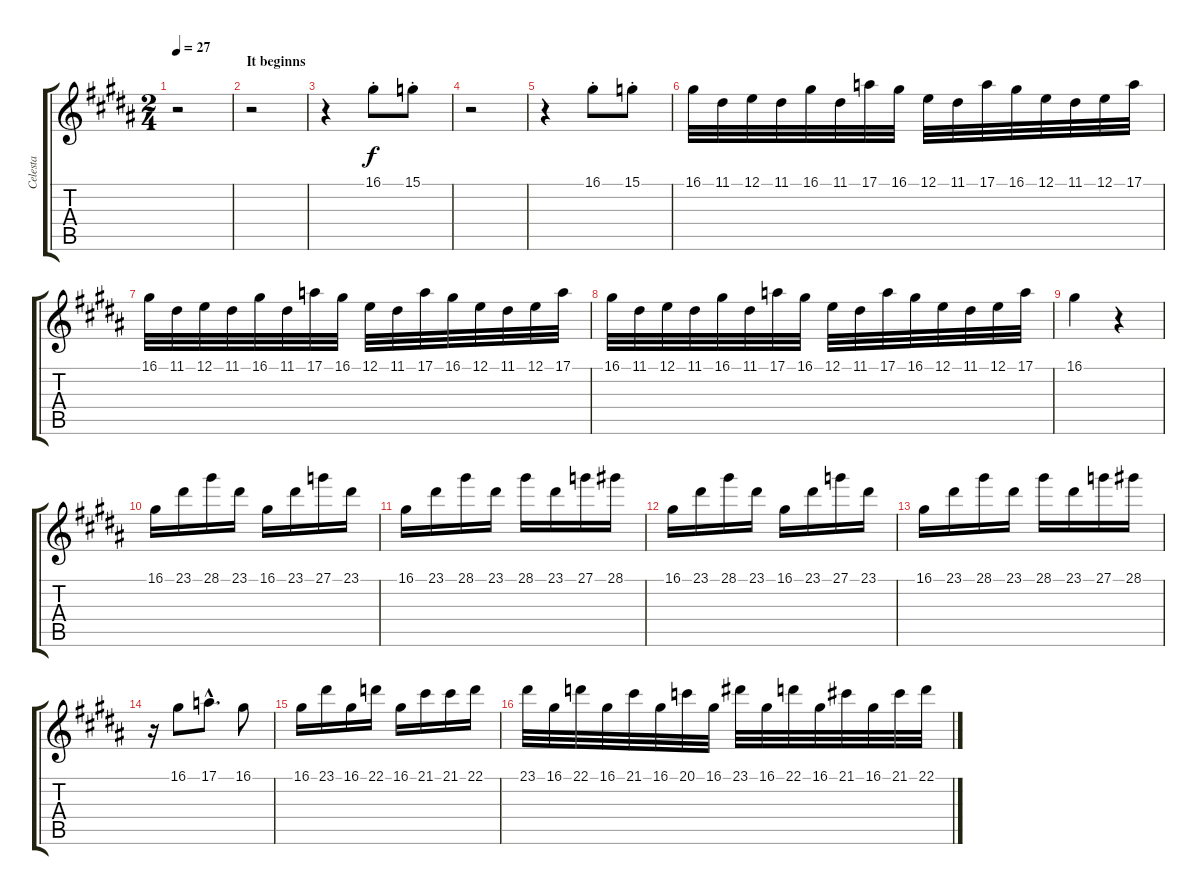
\track ("Celesta" "Celesta") {instrument celesta}
\staff {score tabs}
\tuning (E4 B3 G3 D3 A2 E2) {hide}
\ts (2 4)
\tempo 27
\clef g2
\ks g#minor
r.2{dy f} |
\section ("" "It beginns")
r.2 |
r.4 16.1{st}.8 15.1{st}.8 |
r.2 |
r.4 16.1{st}.8 15.1{st}.8 |
16.1.32{volume 8} 11.1.32 12.1.32 11.1.32 16.1.32 11.1.32 17.1.32 16.1.32 12.1.32 11.1.32 17.1.32 16.1.32 12.1.32 11.1.32 12.1.32 17.1.32 |
16.1.32 11.1.32 12.1.32 11.1.32 16.1.32 11.1.32 17.1.32 16.1.32 12.1.32 11.1.32 17.1.32 16.1.32 12.1.32 11.1.32 12.1.32 17.1.32 |
16.1.32 11.1.32 12.1.32 11.1.32 16.1.32 11.1.32 17.1.32 16.1.32 12.1.32 11.1.32 17.1.32 16.1.32 12.1.32 11.1.32 12.1.32 17.1.32 |
16.1.4 r.4 |
16.1.16 23.1.16 28.1.16 23.1.16 16.1.16 23.1.16 27.1.16 23.1.16 |
16.1.16 23.1.16 28.1.16 23.1.16 28.1.16 23.1.16 27.1.16 28.1.16 |
16.1.16 23.1.16 28.1.16 23.1.16 16.1.16 23.1.16 27.1.16 23.1.16 |
16.1.16 23.1.16 28.1.16 23.1.16 28.1.16 23.1.16 27.1.16 28.1.16 |
r.16 16.1.8 17.1{hac}.8{d} 16.1.8 |
16.1.16 23.1.16 16.1.16 22.1.16 16.1.16 21.1.16 21.1.16 22.1.16 |
23.1.32 16.1.32 22.1.32 16.1.32 21.1.32 16.1.32 20.1.32 16.1.32 23.1.32 16.1.32 22.1.32 16.1.32 21.1.32 16.1.32 21.1.32 22.1.32
